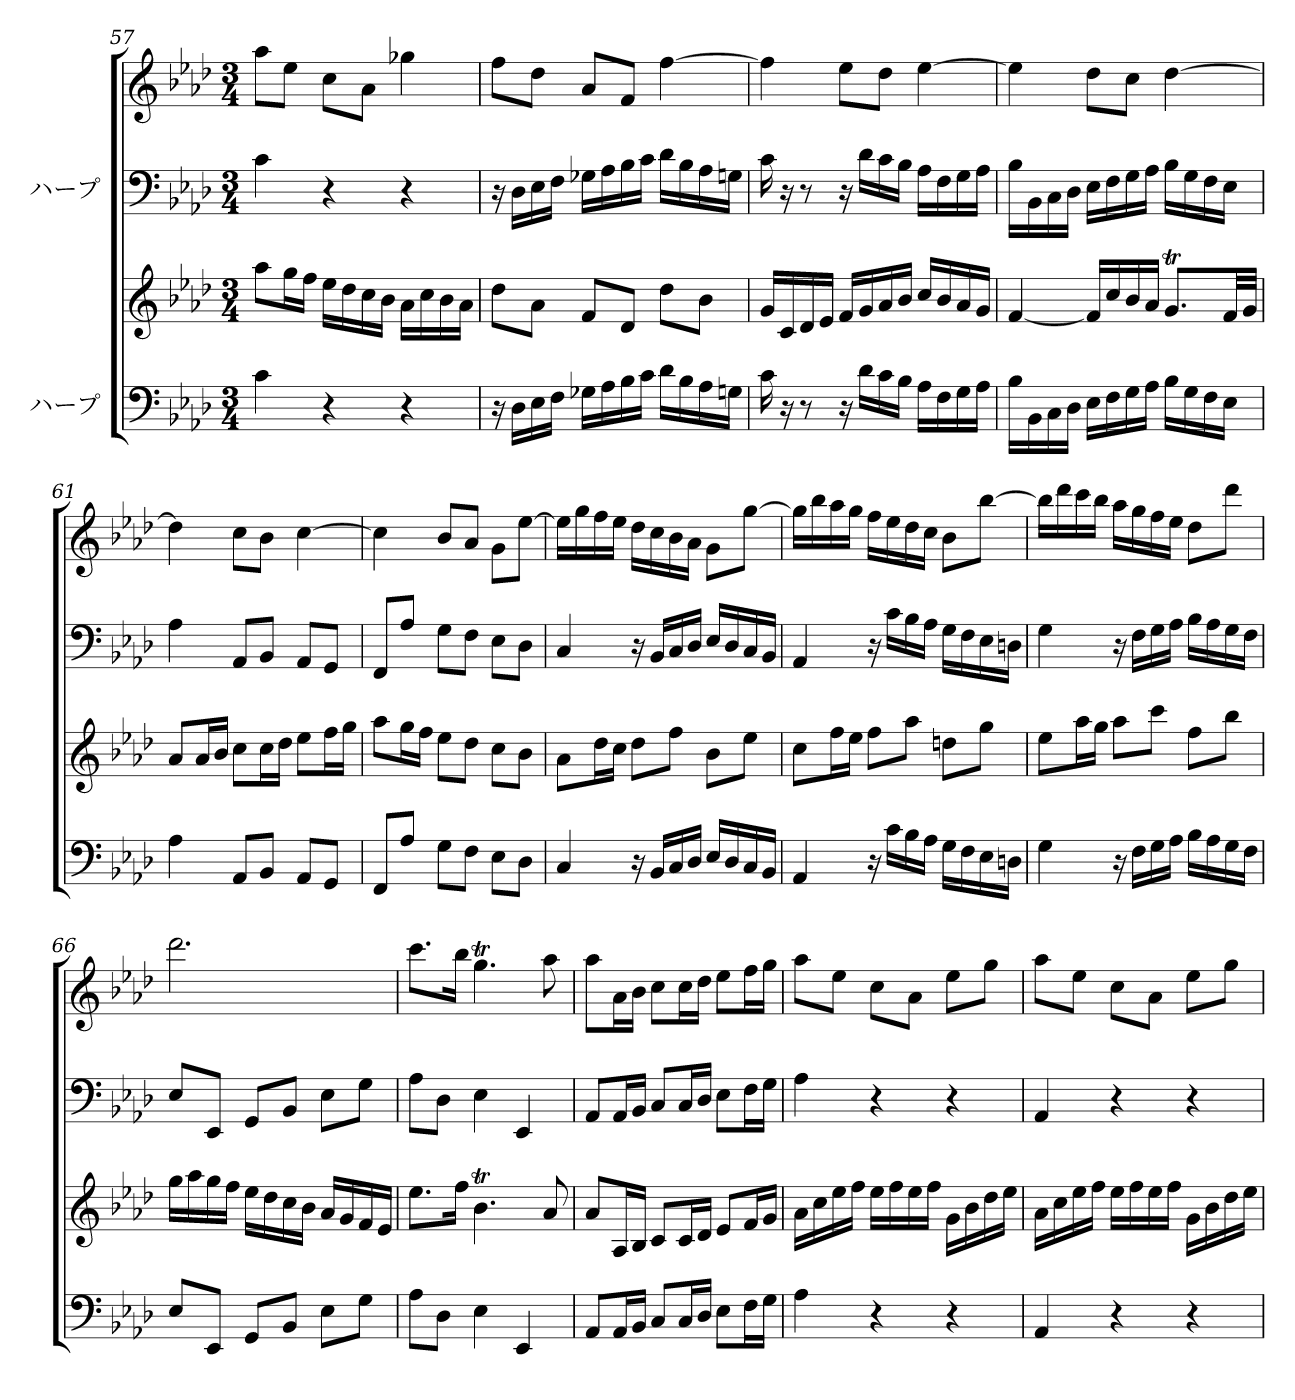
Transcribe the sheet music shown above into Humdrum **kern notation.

**kern	**kern	**kern	**kern
*part2	*part2	*part1	*part1
*staff4	*staff3	*staff2	*staff1
*I"ハープ	*	*I"ハープ	*
!!LO:LB:g=z
*clefF4	*clefG2	*clefF4	*clefG2
*k[b-e-a-d-]	*k[b-e-a-d-]	*k[b-e-a-d-]	*k[b-e-a-d-]
*M3/4	*M3/4	*M3/4	*M3/4
=57	=57	=57	=57
4c\	8aa-\L	4c\	8aa-\L
.	16gg\L	.	8ee-\J
.	16ff\JJ	.	.
4r	16ee-\LL	4r	8cc\L
.	16dd-\	.	.
.	16cc\	.	8a-\J
.	16b-\JJ	.	.
4r	16a-\LL	4r	4gg-X\
.	16cc\	.	.
.	16b-\	.	.
.	16a-\JJ	.	.
=58	=58	=58	=58
16r	8dd-\L	16r	8ff\L
16D-\LL	.	16D-\LL	.
16E-\	8a-\J	16E-\	8dd-\J
16F\JJ	.	16F\JJ	.
16G-X\LL	8f/L	16G-X\LL	8a-/L
16A-\	.	16A-\	.
16B-\	8d-/J	16B-\	8f/J
16c\JJ	.	16c\JJ	.
16d-\LL	8dd-\L	16d-\LL	[4ff\
16B-\	.	16B-\	.
16A-\	8b-\J	16A-\	.
16Gn\JJ	.	16Gn\JJ	.
=59	=59	=59	=59
16c\	16g/LL	16c\	4ff\]
16r	16c/	16r	.
8r	16d-/	8r	.
.	16e-/JJ	.	.
16r	16f/LL	16r	8ee-\L
16d-\LL	16g/	16d-\LL	.
16c\	16a-/	16c\	8dd-\J
16B-\JJ	16b-/JJ	16B-\JJ	.
16A-\LL	16cc/LL	16A-\LL	[4ee-\
16F\	16b-/	16F\	.
16G\	16a-/	16G\	.
16A-\JJ	16g/JJ	16A-\JJ	.
!!LO:LB:g=z
=60	=60	=60	=60
16B-\LL	[4f/	16B-\LL	4ee-\]
16BB-\	.	16BB-\	.
16C\	.	16C\	.
16D-\JJ	.	16D-\JJ	.
16E-\LL	16f/LL]	16E-\LL	8dd-\L
16F\	16cc/	16F\	.
16G\	16b-/	16G\	8cc\J
16A-\JJ	16a-/JJ	16A-\JJ	.
16B-\LL	8.gt/L	16B-\LL	[4dd-\
16G\	.	16G\	.
16F\	.	16F\	.
16E-\JJ	32f/LL	16E-\JJ	.
.	32g/JJJ	.	.
=61	=61	=61	=61
4A-\	8a-/L	4A-\	4dd-\]
.	16a-/L	.	.
.	16b-/JJ	.	.
8AA-/L	8cc\L	8AA-/L	8cc\L
8BB-/J	16cc\L	8BB-/J	8b-\J
.	16dd-\JJ	.	.
8AA-/L	8ee-\L	8AA-/L	[4cc\
8GG/J	16ff\L	8GG/J	.
.	16gg\JJ	.	.
=62	=62	=62	=62
8FF/L	8aa-\L	8FF/L	4cc\]
8A-/J	16gg\L	8A-/J	.
.	16ff\JJ	.	.
8G\L	8ee-\L	8G\L	8b-/L
8F\J	8dd-\J	8F\J	8a-/J
8E-\L	8cc\L	8E-\L	8g\L
8D-\J	8b-\J	8D-\J	[8ee-\J
=63	=63	=63	=63
4C/	8a-\L	4C/	16ee-\LL]
.	.	.	16gg\
.	16dd-\L	.	16ff\
.	16cc\JJ	.	16ee-\JJ
16r	8dd-\L	16r	16dd-\LL
16BB-/LL	.	16BB-/LL	16cc\
16C/	8ff\J	16C/	16b-\
16D-/JJ	.	16D-/JJ	16a-\JJ
16E-/LL	8b-\L	16E-/LL	8g\L
16D-/	.	16D-/	.
16C/	8ee-\J	16C/	[8gg\J
16BB-/JJ	.	16BB-/JJ	.
!!LO:PB:g=z
=64	=64	=64	=64
4AA-/	8cc\L	4AA-/	16gg\LL]
.	.	.	16bb-\
.	16ff\L	.	16aa-\
.	16ee-\JJ	.	16gg\JJ
16r	8ff\L	16r	16ff\LL
16c\LL	.	16c\LL	16ee-\
16B-\	8aa-\J	16B-\	16dd-\
16A-\JJ	.	16A-\JJ	16cc\JJ
16G\LL	8ddn\L	16G\LL	8b-\L
16F\	.	16F\	.
16E-\	8gg\J	16E-\	[8bb-\J
16Dn\JJ	.	16Dn\JJ	.
=65	=65	=65	=65
4G\	8ee-\L	4G\	16bb-\LL]
.	.	.	16ddd-\
.	16aa-\L	.	16ccc\
.	16gg\JJ	.	16bb-\JJ
16r	8aa-\L	16r	16aa-\LL
16F\LL	.	16F\LL	16gg\
16G\	8ccc\J	16G\	16ff\
16A-\JJ	.	16A-\JJ	16ee-\JJ
16B-\LL	8ff\L	16B-\LL	8dd-\L
16A-\	.	16A-\	.
16G\	8bb-\J	16G\	8ddd-\J
16F\JJ	.	16F\JJ	.
=66	=66	=66	=66
8E-/L	16gg\LL	8E-/L	2.ddd-\
.	16aa-\	.	.
8EE-/J	16gg\	8EE-/J	.
.	16ff\JJ	.	.
8GG/L	16ee-\LL	8GG/L	.
.	16dd-\	.	.
8BB-/J	16cc\	8BB-/J	.
.	16b-\JJ	.	.
8E-\L	16a-/LL	8E-\L	.
.	16g/	.	.
8G\J	16f/	8G\J	.
.	16e-/JJ	.	.
=67	=67	=67	=67
8A-\L	8.ee-\L	8A-\L	8.ccc\L
8D-\J	.	8D-\J	.
.	16ff\Jk	.	16bb-\Jk
4E-\	4.b-T\	4E-\	4.ggt\
4EE-/	.	4EE-/	.
.	8a-/	.	8aa-\
!!LO:LB:g=z
=68	=68	=68	=68
8AA-/L	8a-/L	8AA-/L	8aa-\L
16AA-/L	16A-/L	16AA-/L	16a-\L
16BB-/JJ	16B-/JJ	16BB-/JJ	16b-\JJ
8C/L	8c/L	8C/L	8cc\L
16C/L	16c/L	16C/L	16cc\L
16D-/JJ	16d-/JJ	16D-/JJ	16dd-\JJ
8E-\L	8e-/L	8E-\L	8ee-\L
16F\L	16f/L	16F\L	16ff\L
16G\JJ	16g/JJ	16G\JJ	16gg\JJ
=69	=69	=69	=69
4A-\	16a-\LL	4A-\	8aa-\L
.	16cc\	.	.
.	16ee-\	.	8ee-\J
.	16ff\JJ	.	.
4r	16ee-\LL	4r	8cc\L
.	16ff\	.	.
.	16ee-\	.	8a-\J
.	16ff\JJ	.	.
4r	16g\LL	4r	8ee-\L
.	16b-\	.	.
.	16dd-\	.	8gg\J
.	16ee-\JJ	.	.
=70	=70	=70	=70
4AA-/	16a-\LL	4AA-/	8aa-\L
.	16cc\	.	.
.	16ee-\	.	8ee-\J
.	16ff\JJ	.	.
4r	16ee-\LL	4r	8cc\L
.	16ff\	.	.
.	16ee-\	.	8a-\J
.	16ff\JJ	.	.
4r	16g\LL	4r	8ee-\L
.	16b-\	.	.
.	16dd-\	.	8gg\J
.	16ee-\JJ	.	.
=	=	=	=
*-	*-	*-	*-
